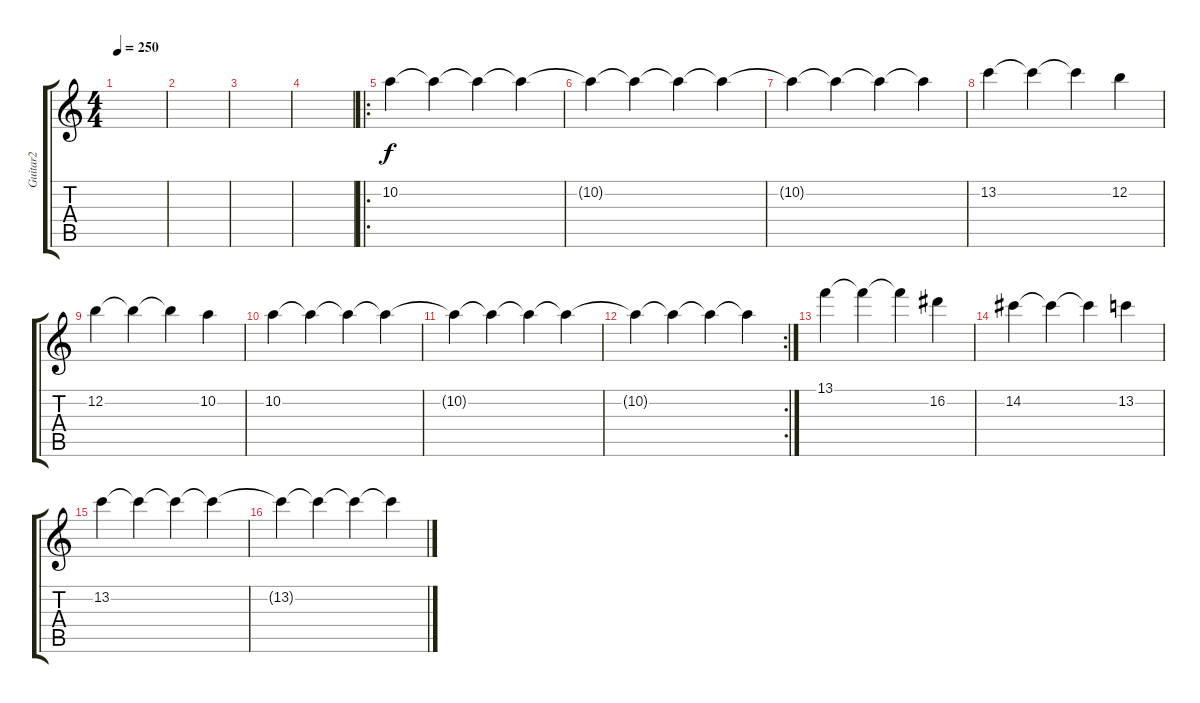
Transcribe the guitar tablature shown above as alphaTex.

\track ("Guitar2" "Guitar2") {instrument distortionguitar}
\staff {score tabs}
\tuning (E4 B3 G3 D3 A2 E2) {hide}
\ts (4 4)
\tempo 250
\clef g2
\ks c
|
|
|
|
\ro
10.2.4{instrument distortionguitar} 10.2{t}.4 10.2{t}.4 10.2{t}.4 |
10.2{t}.4 10.2{t}.4 10.2{t}.4 10.2{t}.4 |
10.2{t}.4 10.2{t}.4 10.2{t}.4 10.2{t}.4 |
13.2.4 13.2{t}.4 13.2{t}.4 12.2.4 |
12.2.4 12.2{t}.4 12.2{t}.4 10.2.4 |
10.2.4 10.2{t}.4 10.2{t}.4 10.2{t}.4 |
10.2{t}.4 10.2{t}.4 10.2{t}.4 10.2{t}.4 |
\rc 2
10.2{t}.4 10.2{t}.4 10.2{t}.4 10.2{t}.4 |
13.1.4{instrument distortionguitar} 13.1{t}.4 13.1{t}.4 16.2.4 |
14.2.4 14.2{t}.4 14.2{t}.4 13.2.4 |
13.2.4 13.2{t}.4 13.2{t}.4 13.2{t}.4 |
13.2{t}.4 13.2{t}.4 13.2{t}.4 13.2{t}.4
